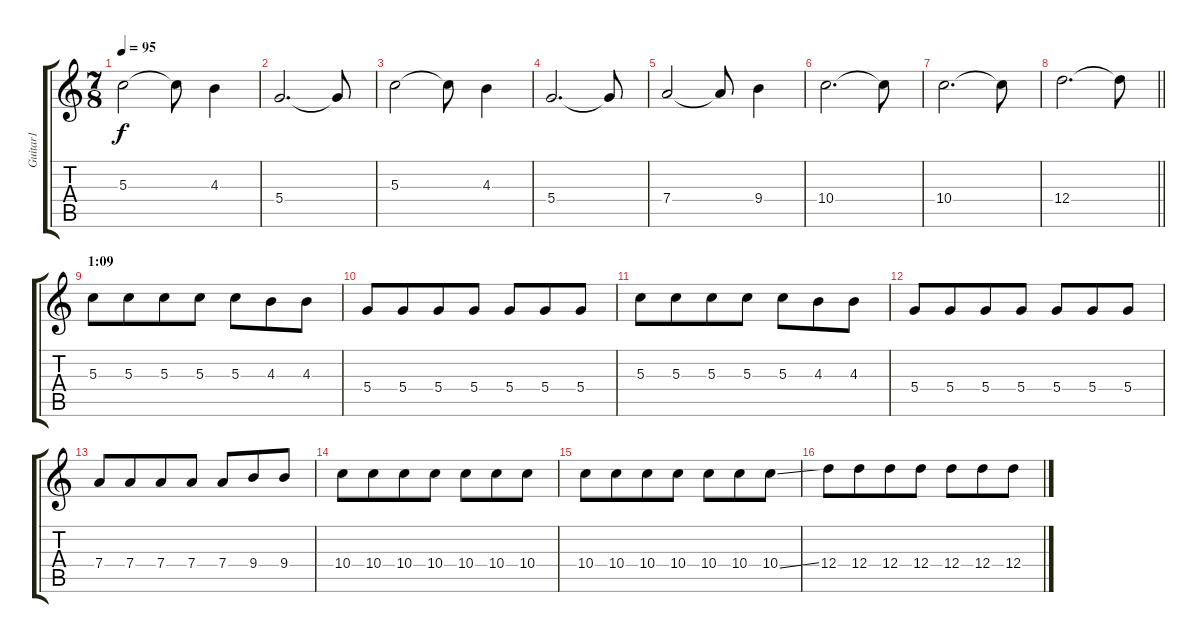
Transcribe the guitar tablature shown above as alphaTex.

\track ("Guitar1" "Guitar1") {instrument overdrivenguitar}
\staff {score tabs}
\tuning (E4 B3 G3 D3 A2 E2) {hide}
\ts (7 8)
\tempo 95
\clef g2
\ks c
5.3.2{dy f} 5.3{t}.8 4.3.4 |
5.4.2{d} 5.4{t}.8 |
5.3.2 5.3{t}.8 4.3.4 |
5.4.2{d} 5.4{t}.8 |
7.4.2 7.4{t}.8 9.4.4 |
10.4.2{d} 10.4{t}.8 |
10.4.2{d} 10.4{t}.8 |
\barLineRight lightlight
12.4.2{d} 12.4{t}.8 |
\section ("" "1:09")
5.3.8 5.3.8 5.3.8 5.3.8 5.3.8 4.3.8 4.3.8 |
5.4.8 5.4.8 5.4.8 5.4.8 5.4.8 5.4.8 5.4.8 |
5.3.8 5.3.8 5.3.8 5.3.8 5.3.8 4.3.8 4.3.8 |
5.4.8 5.4.8 5.4.8 5.4.8 5.4.8 5.4.8 5.4.8 |
7.4.8 7.4.8 7.4.8 7.4.8 7.4.8 9.4.8 9.4.8 |
10.4.8 10.4.8 10.4.8 10.4.8 10.4.8 10.4.8 10.4.8 |
10.4.8 10.4.8 10.4.8 10.4.8 10.4.8 10.4.8 10.4{ss}.8 |
12.4.8 12.4.8 12.4.8 12.4.8 12.4.8 12.4.8 12.4.8
